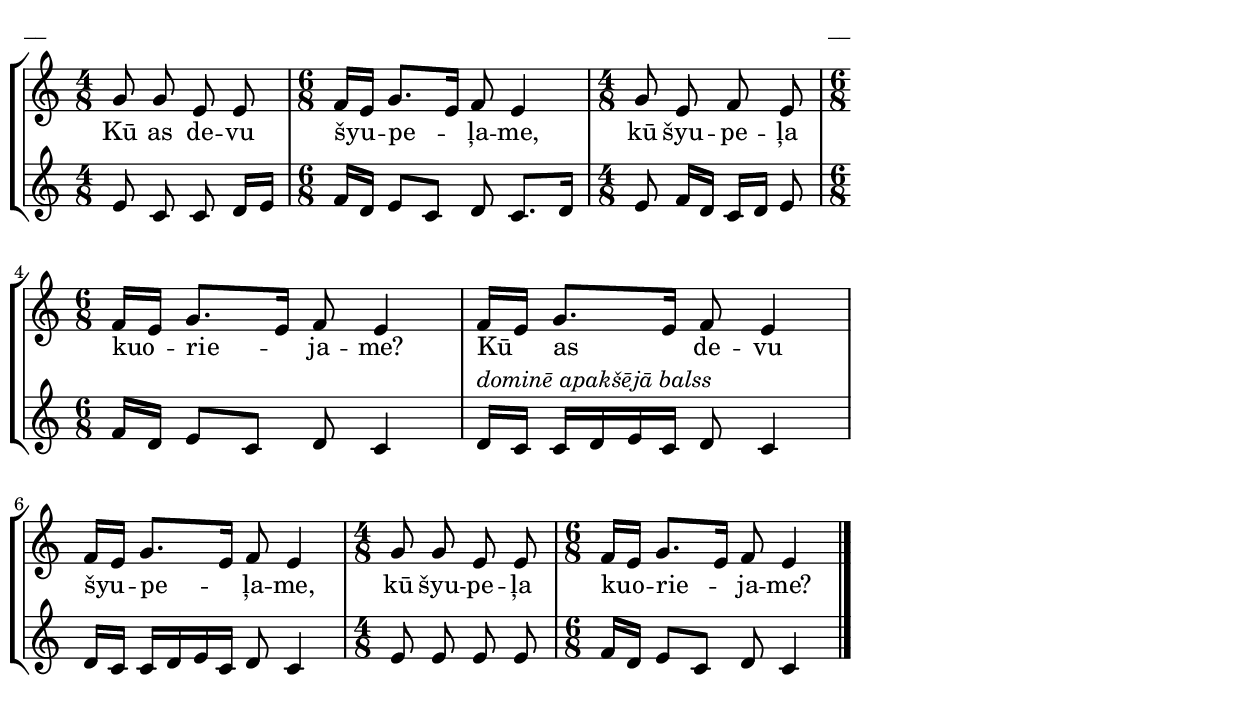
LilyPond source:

\version "2.13.18"
\paper {
line-width = 14\cm
left-margin = 0.4\cm
between-system-padding = 0.1\cm
between-system-space = 0.1\cm
}
% AA-Lapas, Lieldienas 
\layout {
indent = #0
ragged-last = ##f
}


voiceA = \relative c' {
\clef "treble"
\key c \major
\time 4/8 
g'8 g e e|
\time 6/8 
f16[ e] g8.[ e16] f8 e4
\time 4/8 
g8 e f e
\time 6/8 
f16[ e] g8.[ e16] f8 e4|
f16[ e] g8.[ e16] f8 e4|
f16[ e] g8.[ e16] f8 e4|
\time 4/8 
g8 g e e|
\time 6/8 
f16[ e] g8.[ e16] f8 e4
\bar "|."
}

lyricA = \lyricmode {
Kū as de -- vu šyu -- pe -- ļa -- me, kū šyu -- pe -- ļa kuo -- rie -- ja -- me?
Kū as de -- vu šyu -- pe -- ļa -- me, kū šyu -- pe -- ļa kuo -- rie -- ja -- me?
}

voiceB = \relative c' {
\clef "treble"
\key c \major
\time 4/8 
e8 c c d16[ e]
\time 6/8 
f16[ d] e8[ c] d c8.[ d16] 
\time 4/8 
e8 f16[ d] c[ d] e8
\time 6/8 
f16[ d] e8[ c] d c4
d16[^\markup { \italic "dominē apakšējā balss" } c] c[ d e c] d8 c4
d16[ c] c[ d e c] d8 c4
\time 4/8 
e8 e e e
\time 6/8 
f16[ d] e8[ c] d c4
}

fullScore = <<
\new StaffGroup <<
\new Staff {
<<
\new Voice = "voiceA" { \oneVoice \autoBeamOff \voiceA }
\lyricsto "voiceA" \new Lyrics \lyricA
>>
}
\new Staff {
<<
\new Voice = "voiceB" { \oneVoice \autoBeamOff \voiceB }
>>
}
>>
>>



\score {
\fullScore
\header { piece = "__" opus = "__" }
}
\markup { \with-color #(x11-color 'white) \sans \smaller "__" }
\score {
\unfoldRepeats
\fullScore
\midi {
\context { \Staff \remove "Staff_performer" }
\context { \Voice \consists "Staff_performer" }
}
}


